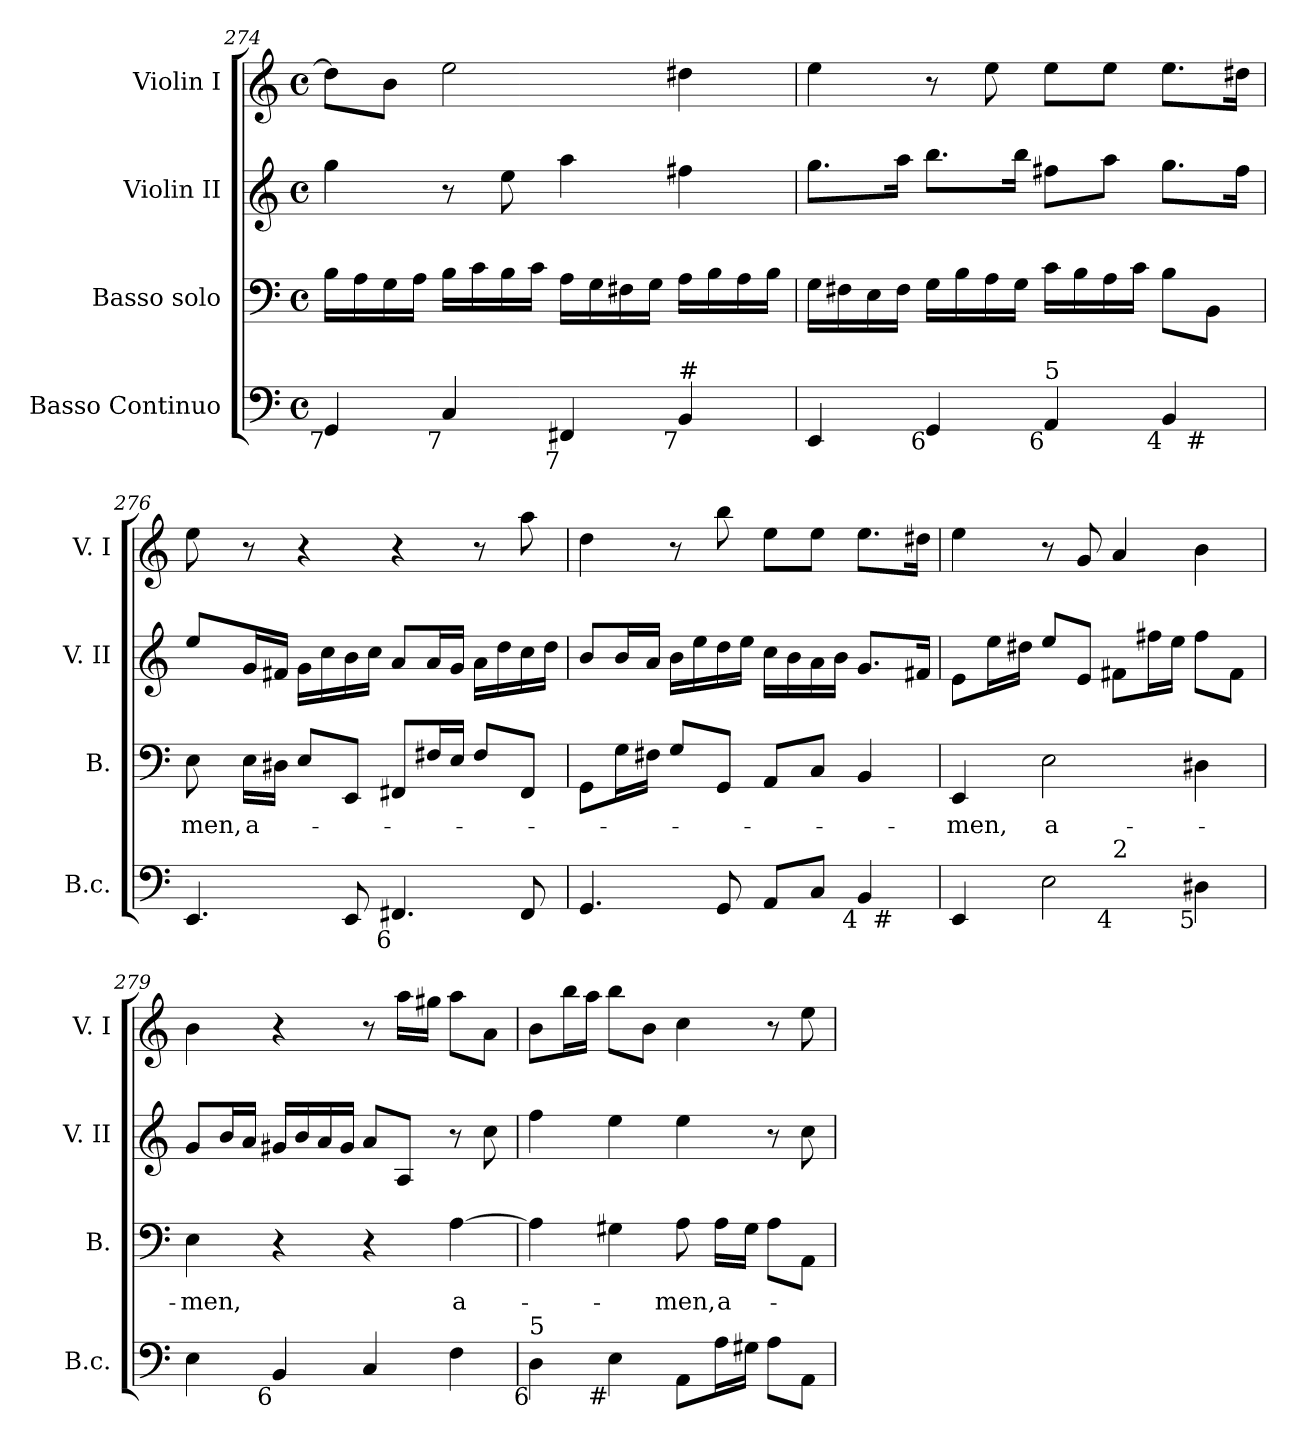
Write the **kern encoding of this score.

**kern	**kern	**text	**kern	**kern
*part4	*part3	*part3	*part2	*part1
*staff4	*staff3	*staff3	*staff2	*staff1
*I"Basso Continuo	*I"Basso solo	*	*I"Violin II	*I"Violin I
*I'B.c.	*I'B.	*	*I'V. II	*I'V. I
!!LO:LB:g=z
*clefF4	*clefF4	*	*clefG2	*clefG2
*k[]	*k[]	*	*k[]	*k[]
*a:	*a:	*	*a:	*a:
*M4/4	*M4/4	*	*M4/4	*M4/4
*met(c)	*met(c)	*	*met(c)	*met(c)
=274	=274	=274	=274	=274
!LO:TX:b:rj:t=7	!	!	!	!
4GGi/	16Bi\LL	.	4ggi\	8ddi\L]
.	16Ai\	.	.	.
.	16Gi\	.	.	8bi\J
.	16Ai\JJ	.	.	.
!LO:TX:b:rj:t=7	!	!	!	!
4Ci/	16Bi\LL	.	8r	2eei\
.	16ci\	.	.	.
.	16Bi\	.	8eei\	.
.	16ci\JJ	.	.	.
!LO:TX:b:rj:t=7	!	!	!	!
4FF#Xi/	16Ai\LL	.	4aai\	.
.	16Gi\	.	.	.
.	16F#Xi\	.	.	.
.	16Gi\JJ	.	.	.
!LO:TX:b:rj:t=7	!	!	!	!
!LO:TX:t=#	!	!	!	!
4BBi/	16Ai\LL	.	4ff#Xi\	4dd#Xi\
.	16Bi\	.	.	.
.	16Ai\	.	.	.
.	16Bi\JJ	.	.	.
=275	=275	=275	=275	=275
*^	*	*	*	*
4EEi/	2..ryy	16Gi\LL	.	8.ggi\L	4eei\
.	.	16F#Xi\	.	.	.
.	.	16Ei\	.	.	.
.	.	16F#i\JJ	.	16aai\Jk	.
!LO:TX:b:rj:t=6	!	!	!	!	!
4GGi/	.	16Gi\LL	.	8.bbi\L	8r
.	.	16Bi\	.	.	.
.	.	16Ai\	.	.	8eei\
.	.	16Gi\JJ	.	16bbi\Jk	.
!LO:TX:b:rj:t=6	!	!	!	!	!
!LO:TX:t=5	!	!	!	!	!
4AAi/	.	16ci\LL	.	8ff#Xi\L	8eei\L
.	.	16Bi\	.	.	.
.	.	16Ai\	.	8aai\J	8eei\J
.	.	16ci\JJ	.	.	.
!LO:TX:b:rj:t=4	!	!	!	!	!
4BBi/	.	8Bi\L	.	8.ggi\L	8.eei\L
!	!LO:TX:b:rj:t=#	!	!	!	!
.	8ryy	8BBi\J	.	.	.
.	.	.	.	16ff#i\Jk	16dd#Xi\Jk
*v	*v	*	*	*	*
=276	=276	=276	=276	=276
*^	*	*	*	*
!	!	!	!LO:LY:b:color=#000000	!	!
*v	*v	*	*	*	*
4.EEi/	8Ei\	-men,	8eei/L	8eei\
!	!	!LO:LY:b:color=#000000	!	!
.	16Ei\LL	a-	16gi/L	8r
.	16D#Xi\JJ	.	16f#Xi/JJ	.
.	8Ei/L	.	16gi\LL	4r
.	.	.	16cci\	.
8EEi/	8EEi/J	.	16bi\	.
.	.	.	16cci\JJ	.
!LO:TX:b:rj:t=6	!	!	!	!
4.FF#Xi/	8FF#Xi/L	.	8ai/L	4r
.	16F#Xi/L	.	16ai/L	.
.	16Ei/JJ	.	16gi/JJ	.
.	8F#i/L	.	16ai\LL	8r
.	.	.	16ddi\	.
8FF#i/	8FF#i/J	.	16cci\	8aai\
.	.	.	16ddi\JJ	.
!!LO:PB:g=z
=277	=277	=277	=277	=277
*^	*	*	*	*
4.GGi/	2..ryy	8GGi\L	.	8bi/L	4ddi\
.	.	16Gi\L	.	16bi/L	.
.	.	16F#Xi\JJ	.	16ai/JJ	.
.	.	8Gi/L	.	16bi\LL	8r
.	.	.	.	16eei\	.
8GGi/	.	8GGi/J	.	16ddi\	8bbi\
.	.	.	.	16eei\JJ	.
8AAi/L	.	8AAi/L	.	16cci\LL	8eei\L
.	.	.	.	16bi\	.
8Ci/J	.	8Ci/J	.	16ai\	8eei\J
.	.	.	.	16bi\JJ	.
!LO:TX:b:rj:t=4	!	!	!	!	!
4BBi/	.	4BBi/	.	8.gi/L	8.eei\L
!	!LO:TX:b:rj:t=#	!	!	!	!
.	8ryy	.	.	.	.
.	.	.	.	16f#Xi/Jk	16dd#Xi\Jk
=278	=278	=278	=278	=278	=278
!	!	!	!LO:LY:b:color=#000000	!	!
4EEi/	2ryy	4EEi/	-men,	8ei\L	4eei\
.	.	.	.	16eei\L	.
.	.	.	.	16dd#Xi\JJ	.
!	!	!	!LO:LY:b:color=#000000	!	!
2Ei\	.	2Ei\	a-	8eei/L	8r
.	.	.	.	8ei/J	8gi/
!	!LO:TX:b:rj:t=4	!	!	!	!
!	!LO:TX:t=2	!	!	!	!
.	2ryy	.	.	8f#Xi\L	4ai/
.	.	.	.	16ff#Xi\L	.
.	.	.	.	16eei\JJ	.
!LO:TX:b:rj:t=5	!	!	!	!	!
4D#Xi\	.	4D#Xi\	.	8ff#i\L	4bi\
.	.	.	.	8f#i\J	.
*v	*v	*	*	*	*
=279	=279	=279	=279	=279
*^	*	*	*	*
!	!	!	!LO:LY:b:color=#000000	!	!
*v	*v	*	*	*	*
4Ei\	4Ei\	-men,	8gi/L	4bi\
.	.	.	16bi/L	.
.	.	.	16ai/JJ	.
!LO:TX:b:rj:t=6	!	!	!	!
4BBi/	4r	.	16g#Xi/LL	4r
.	.	.	16bi/	.
.	.	.	16ai/	.
.	.	.	16g#i/JJ	.
4Ci/	4r	.	8ai/L	8r
.	.	.	8Ai/J	16aai\LL
.	.	.	.	16gg#Xi\JJ
!	!	!LO:LY:b:color=#000000	!	!
4Fi\	[4Ai\	a-	8r	8aai\L
.	.	.	8cci\	8ai\J
=280	=280	=280	=280	=280
!LO:TX:b:rj:t=6	!	!	!	!
!LO:TX:t=5	!	!	!	!
4Di\	4Ai\]	.	4ffi\	8bi\L
.	.	.	.	16bbi\L
.	.	.	.	16aai\JJ
!LO:TX:b:rj:t=#	!	!	!	!
4Ei\	4G#Xi\	.	4eei\	8bbi\L
.	.	.	.	8bi\J
!	!	!LO:LY:b:color=#000000	!	!
8AAi\L	8Ai\	-men,	4eei\	4cci\
!	!	!LO:LY:b:color=#000000	!	!
16Ai\L	16Ai\LL	a-	.	.
16G#Xi\JJ	16G#i\JJ	.	.	.
8Ai\L	8Ai\L	.	8r	8r
8AAi\J	8AAi\J	.	8cci\	8eei\
=	=	=	=	=
*-	*-	*-	*-	*-
